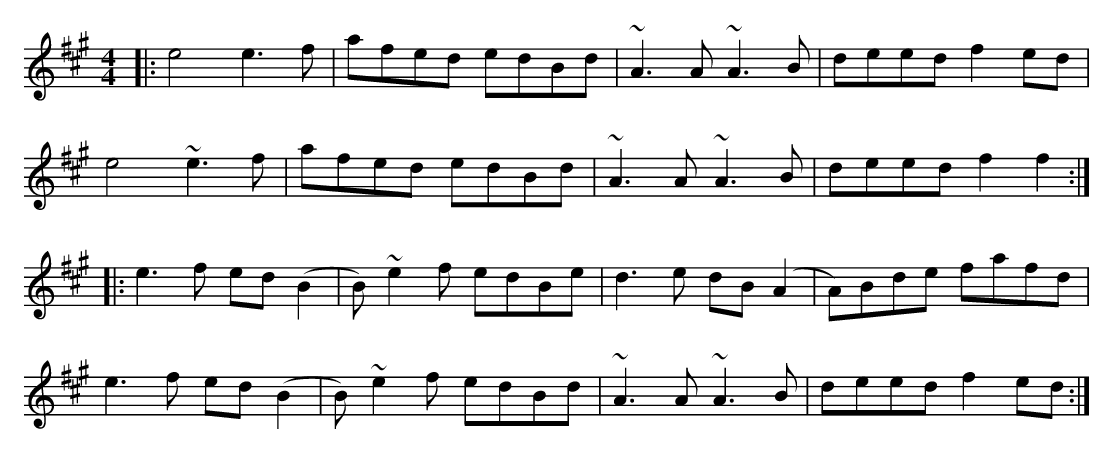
X:1
M:4/4
K:A
|:e4 e3 f|afed edBd|~A3A ~A3B|deed f2 ed|
e4 ~e3 f|afed edBd|~A3A ~A3B|deed f2 f2:|
|:e3f ed (B2|B) ~e2 f edBe|d3e dB (A2|A)Bde fafd|
e3f ed (B2|B) ~e2 f edBd|~A3A ~A3B|deed f2 ed:|
